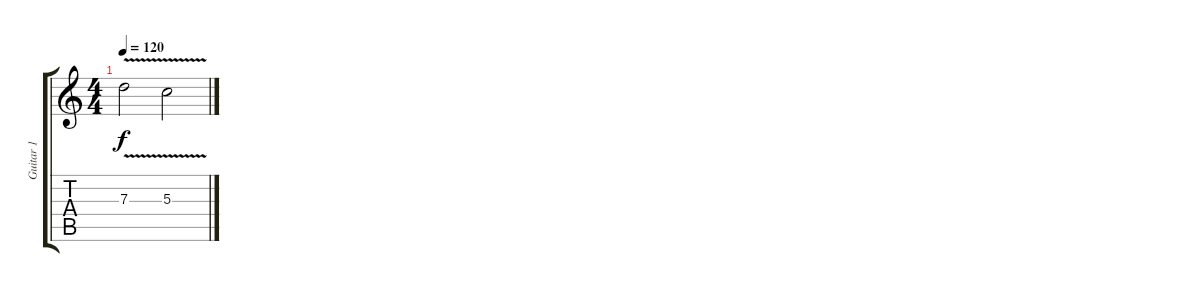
\track ("Guitar 1" "Guitar 1") {instrument electricguitarjazz}
\staff {score tabs}
\tuning (E4 B3 G3 D3 A2 E2) {hide}
\ts (4 4)
\tempo 120
\clef g2
\ks c
7.3{v}.2{dy f} 5.3{v}.2
